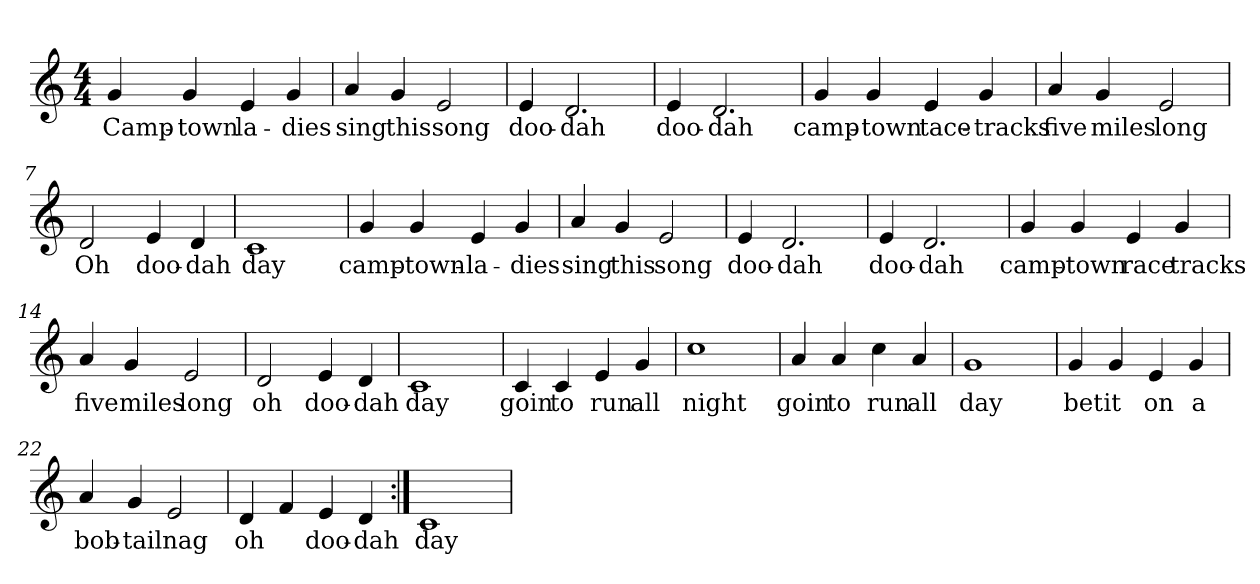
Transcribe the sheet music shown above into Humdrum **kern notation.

**kern	**text
*part1	*part1
*staff1	*staff1
*clefG2	*
*k[]	*
*C:	*
*M4/4	*
=1	=1
4g/	Camp-
4g/	-town
4e/	la-
4g/	-dies
=2	=2
4a/	sing
4g/	this
2e/	song
=3	=3
4e/	doo-
2.d/	-dah
=4	=4
4e/	doo-
2.d/	-dah
!!LO:LB:g=z
=5	=5
4g/	camp-
4g/	-town
4e/	tace-
4g/	-tracks
=6	=6
4a/	five
4g/	miles
2e/	long
=7	=7
2d/	Oh
4e/	doo-
4d/	-dah
=8	=8
1c	day
!!LO:LB:g=z
=9	=9
4g/	camp-
4g/	-town-
4e/	la-
4g/	-dies
=10	=10
4a/	sing
4g/	this
2e/	song
=11	=11
4e/	doo-
2.d/	-dah
=12	=12
4e/	doo-
2.d/	-dah
!!LO:LB:g=z
=13	=13
4g/	camp-
4g/	-town
4e/	race
4g/	tracks
=14	=14
4a/	five
4g/	miles
2e/	long
=15	=15
2d/	oh
4e/	doo-
4d/	-dah
=16	=16
1c	day
!!LO:LB:g=z
=17	=17
4c/	goin
4c/	to
4e/	run
4g/	all
=18	=18
1cc	night
=19	=19
4a/	goin
4a/	to
4cc\	run
4a/	all
=20	=20
1g	day
!!LO:LB:g=z
=21	=21
4g/	bet
4g/	it
4e/	on
4g/	a
=22	=22
4a/	bob-
4g/	-tail
2e/	nag
=23	=23
4d/	oh
4f/	.
4e/	doo-
4d/	-dah
=24:|!	=24:|!
1c	day
=	=
*-	*-
